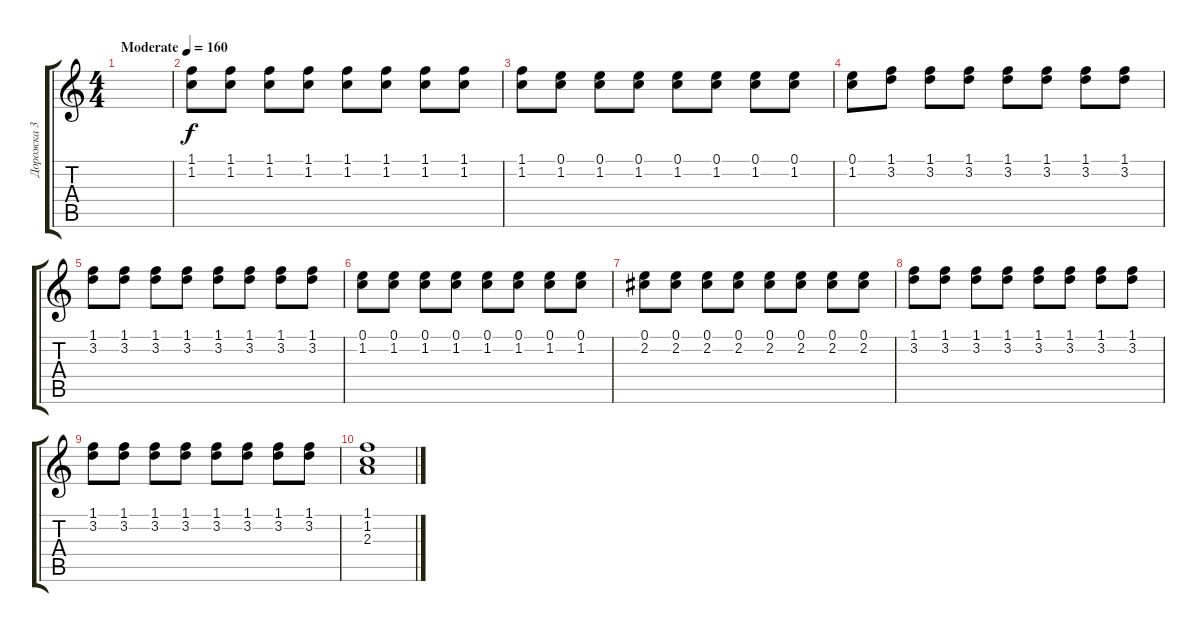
\track ("Дорожка 3" "Дорожка 3") {instrument distortionguitar}
\staff {score tabs}
\tuning (E4 B3 G3 D3 A2 E2) {hide}
\ts (4 4)
\tempo (160 "Moderate")
\clef g2
\ks c
|
(1.1 1.2).8 (1.1 1.2).8 (1.1 1.2).8 (1.1 1.2).8 (1.1 1.2).8 (1.1 1.2).8 (1.1 1.2).8 (1.1 1.2).8 |
(1.1 1.2).8 (0.1 1.2).8 (0.1 1.2).8 (0.1 1.2).8 (0.1 1.2).8 (0.1 1.2).8 (0.1 1.2).8 (0.1 1.2).8 |
(0.1 1.2).8 (1.1 3.2).8 (1.1 3.2).8 (1.1 3.2).8 (1.1 3.2).8 (1.1 3.2).8 (1.1 3.2).8 (1.1 3.2).8 |
(1.1 3.2).8 (1.1 3.2).8 (1.1 3.2).8 (1.1 3.2).8 (1.1 3.2).8 (1.1 3.2).8 (1.1 3.2).8 (1.1 3.2).8 |
(0.1 1.2).8 (0.1 1.2).8 (0.1 1.2).8 (0.1 1.2).8 (0.1 1.2).8 (0.1 1.2).8 (0.1 1.2).8 (0.1 1.2).8 |
(0.1 2.2).8 (0.1 2.2).8 (0.1 2.2).8 (0.1 2.2).8 (0.1 2.2).8 (0.1 2.2).8 (0.1 2.2).8 (0.1 2.2).8 |
(1.1 3.2).8 (1.1 3.2).8 (1.1 3.2).8 (1.1 3.2).8 (1.1 3.2).8 (1.1 3.2).8 (1.1 3.2).8 (1.1 3.2).8 |
(1.1 3.2).8 (1.1 3.2).8 (1.1 3.2).8 (1.1 3.2).8 (1.1 3.2).8 (1.1 3.2).8 (1.1 3.2).8 (1.1 3.2).8 |
(1.1 1.2 2.3).1
